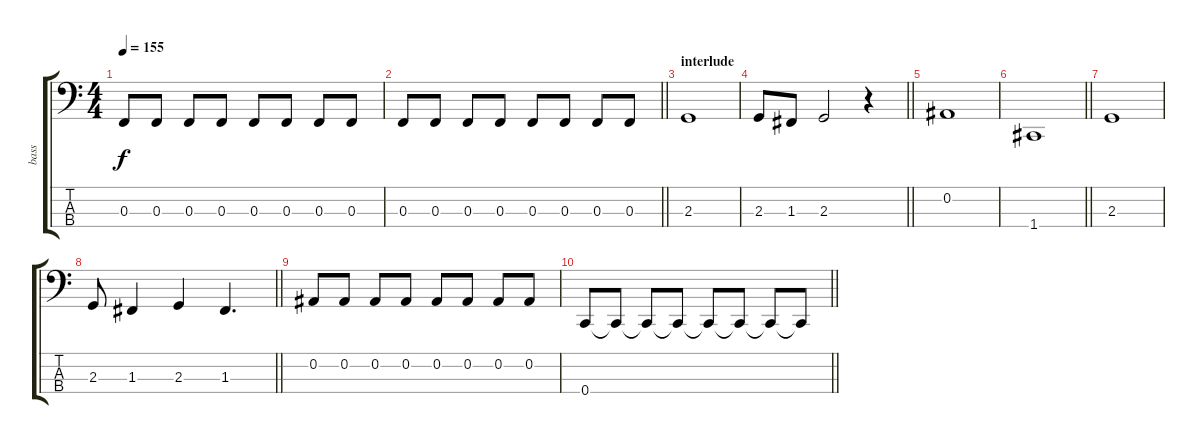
\track ("bass" "bass") {instrument slapbass2}
\staff {score tabs}
\tuning (Eb2 Bb1 F1 C1) {hide}
\ts (4 4)
\tempo 155
\clef f4
\ks c
0.3.8{dy f} 0.3.8 0.3.8 0.3.8 0.3.8 0.3.8 0.3.8 0.3.8 |
\barLineRight lightlight
0.3.8 0.3.8 0.3.8 0.3.8 0.3.8 0.3.8 0.3.8 0.3.8 |
\section ("" "interlude")
2.3.1 |
\barLineRight lightlight
2.3.8 1.3.8 2.3.2 r.4 |
0.2.1 |
\barLineRight lightlight
1.4.1 |
2.3.1 |
\barLineRight lightlight
2.3.8 1.3.4 2.3.4 1.3.4{d} |
0.2.8 0.2.8 0.2.8 0.2.8 0.2.8 0.2.8 0.2.8 0.2.8 |
\barLineRight lightlight
0.4.8 0.4{t}.8 0.4{t}.8 0.4{t}.8 0.4{t}.8 0.4{t}.8 0.4{t}.8 0.4{t}.8
